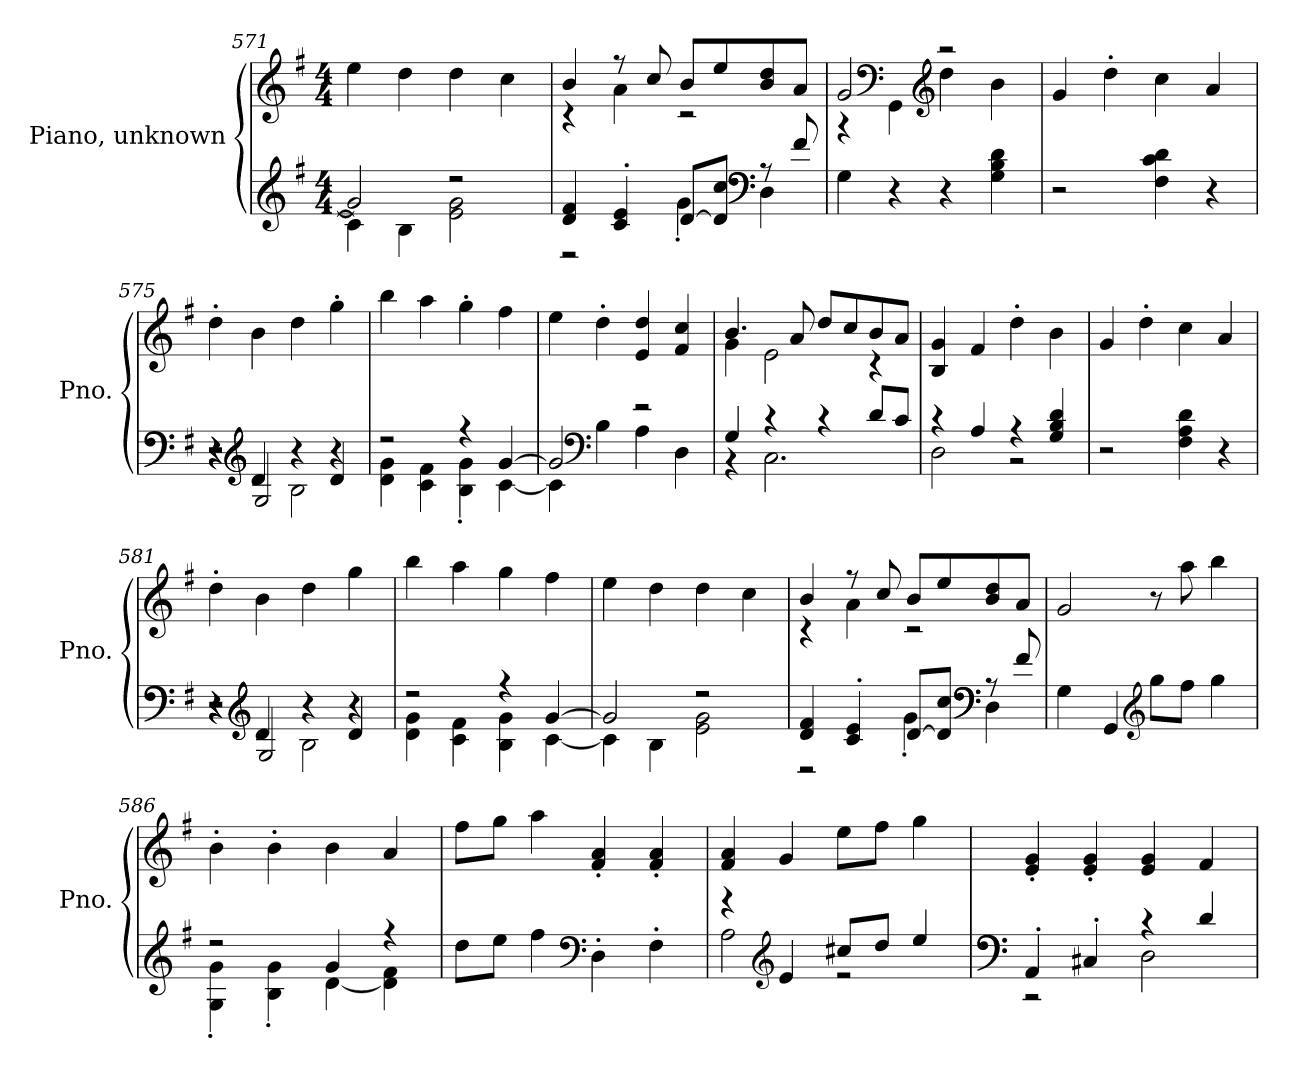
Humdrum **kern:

**kern	**kern
*part1	*part1
*staff2	*staff1
*I"Piano, unknown	*
*I'Pno.	*
*clefG2	*clefG2
*k[f#]	*k[f#]
*M4/4	*M4/4
=571	=571
*^	*
2g/]	4c\]	4ee\
.	4B\	4dd\
2r	2e\ 2g\	4dd\
.	.	4cc\
=572	=572	=572
*	*	*^
4d/ 4f#/	2r	4b/	4r
4c/' 4e/'	.	8r	4a\
.	.	8cc/	.
[8d/L	4g'\	8b/L	2r
8d/] 8cc/J	.	8ee/	.
*clefF4	*	*	*
8r	4D\	8b/ 8dd/	.
8f#/	.	8a/J	.
*v	*v	*	*
=573	=573	=573
4G\	2g/	4r
*	*clefF4	*
4r	.	4GG\
*	*clefG2	*
4r	2r	4dd\
4G\ 4B\ 4d\	.	4b\
*	*v	*v
=574	=574
2r	4g/
.	4dd'\
4F#\ 4c\ 4d\	4cc\
4r	4a/
!!LO:LB:g=z
=575	=575
*^	*
*	*^	*
4r	2r	4r	4dd'\
*clefG2	*	*	*
4d/	.	2G/	4b\
4r	2B\	.	4dd\
4d/	.	4r	4gg'\
*	*v	*v	*
=576	=576	=576
2r	4d\ 4g\	4bb\
.	4c\ 4f#\	4aa\
4r	4B\' 4g\'	4gg'\
[4g/	[4c\	4ff#\
=577	=577	=577
2g/]	4c\]	4ee\
*clefF4	*	*
.	4B\	4dd'\
2r	4A\	4e/ 4dd/
.	4D\	4f#/ 4cc/
=578	=578	=578
*	*	*^
4G/	4r	4.b/	4g\
4r	2.C\	.	2e\
.	.	8a/	.
4r	.	8dd/L	.
.	.	8cc/	.
8d/L	.	8b/	4r
8c/J	.	8a/J	.
*	*	*v	*v
=579	=579	=579
4r	2D\	4B/ 4g/
4A/	.	4f#/
4r	2r	4dd'\
4G/ 4B/ 4d/	.	4b\
*v	*v	*
=580	=580
2r	4g/
.	4dd'\
4F#\ 4A\ 4d\	4cc\
4r	4a/
!!LO:LB:g=z
=581	=581
*^	*
*	*^	*
4r	2r	4r	4dd'\
*clefG2	*	*	*
4d/	.	2G/	4b\
4r	2B\	.	4dd\
4d/	.	4r	4gg\
*	*v	*v	*
=582	=582	=582
2r	4d\ 4g\	4bb\
.	4c\ 4f#\	4aa\
4r	4B\ 4g\	4gg\
[4g/	[4c\	4ff#\
=583	=583	=583
2g/]	4c\]	4ee\
.	4B\	4dd\
2r	2e\ 2g\	4dd\
.	.	4cc\
=584	=584	=584
*	*	*^
4d/ 4f#/	2r	4b/	4r
4c/' 4e/'	.	8r	4a\
.	.	8cc/	.
[8d/L	4g'\	8b/L	2r
8d/] 8cc/J	.	8ee/	.
*clefF4	*	*	*
8r	4D\	8b/ 8dd/	.
8f#/	.	8a/J	.
*v	*v	*	*
*	*v	*v
=585	=585
4G\	2g/
4GG/	.
*clefG2	*
8gg\L	8r
8ff#\J	8aa\
4gg\	4bb\
=586	=586
*^	*
2r	4G\' 4g\'	4b'\
.	4B\' 4g\'	4b'\
4g/	[4d\	4b\
4r	4d\] 4f#\	4a/
*v	*v	*
!!LO:LB:g=z
=587	=587
8dd\L	8ff#\L
8ee\J	8gg\J
4ff#\	4aa\
*clefF4	*
4D'\	4f#/' 4a/'
4F#'\	4f#/' 4a/'
=588	=588
*^	*
4r	2A\	4f#/ 4a/
*clefG2	*	*
4e/	.	4g/
8cc#X/L	2r	8ee\L
8dd/J	.	8ff#\J
4ee/	.	4gg\
=589	=589	=589
*clefF4	*	*
4AA'/	2r	4e/' 4g/'
4C#X'/	.	4e/' 4g/'
4r	2D\	4e/ 4g/
4d/	.	4f#/
*v	*v	*
=	=
*-	*-
